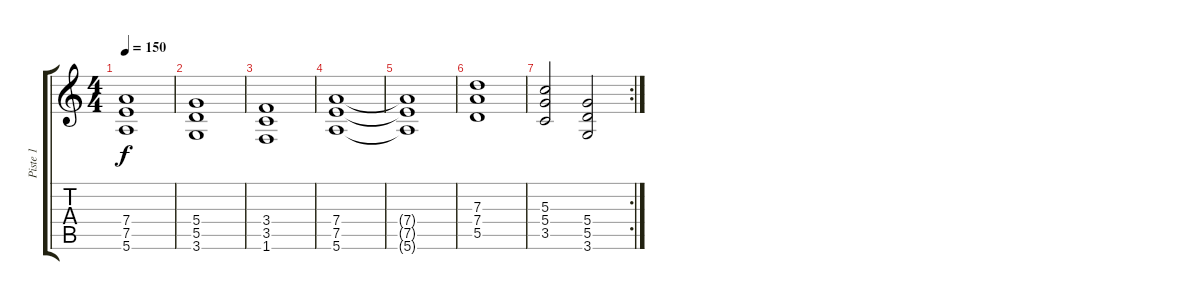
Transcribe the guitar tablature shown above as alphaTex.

\track ("Piste 1" "Piste 1") {instrument distortionguitar}
\staff {score tabs}
\tuning (E4 B3 G3 D3 A2 E2) {hide}
\ts (4 4)
\tempo 150
\clef g2
\ks c
(7.4{t} 7.5{t} 5.6{t}).1{dy f} |
(5.4 5.5 3.6).1 |
(3.4 3.5 1.6).1 |
(7.4 7.5 5.6).1 |
(7.4{t} 7.5{t} 5.6{t}).1 |
(7.3 7.4 5.5).1 |
\rc 2
(5.3 5.4 3.5).2 (5.4 5.5 3.6).2
